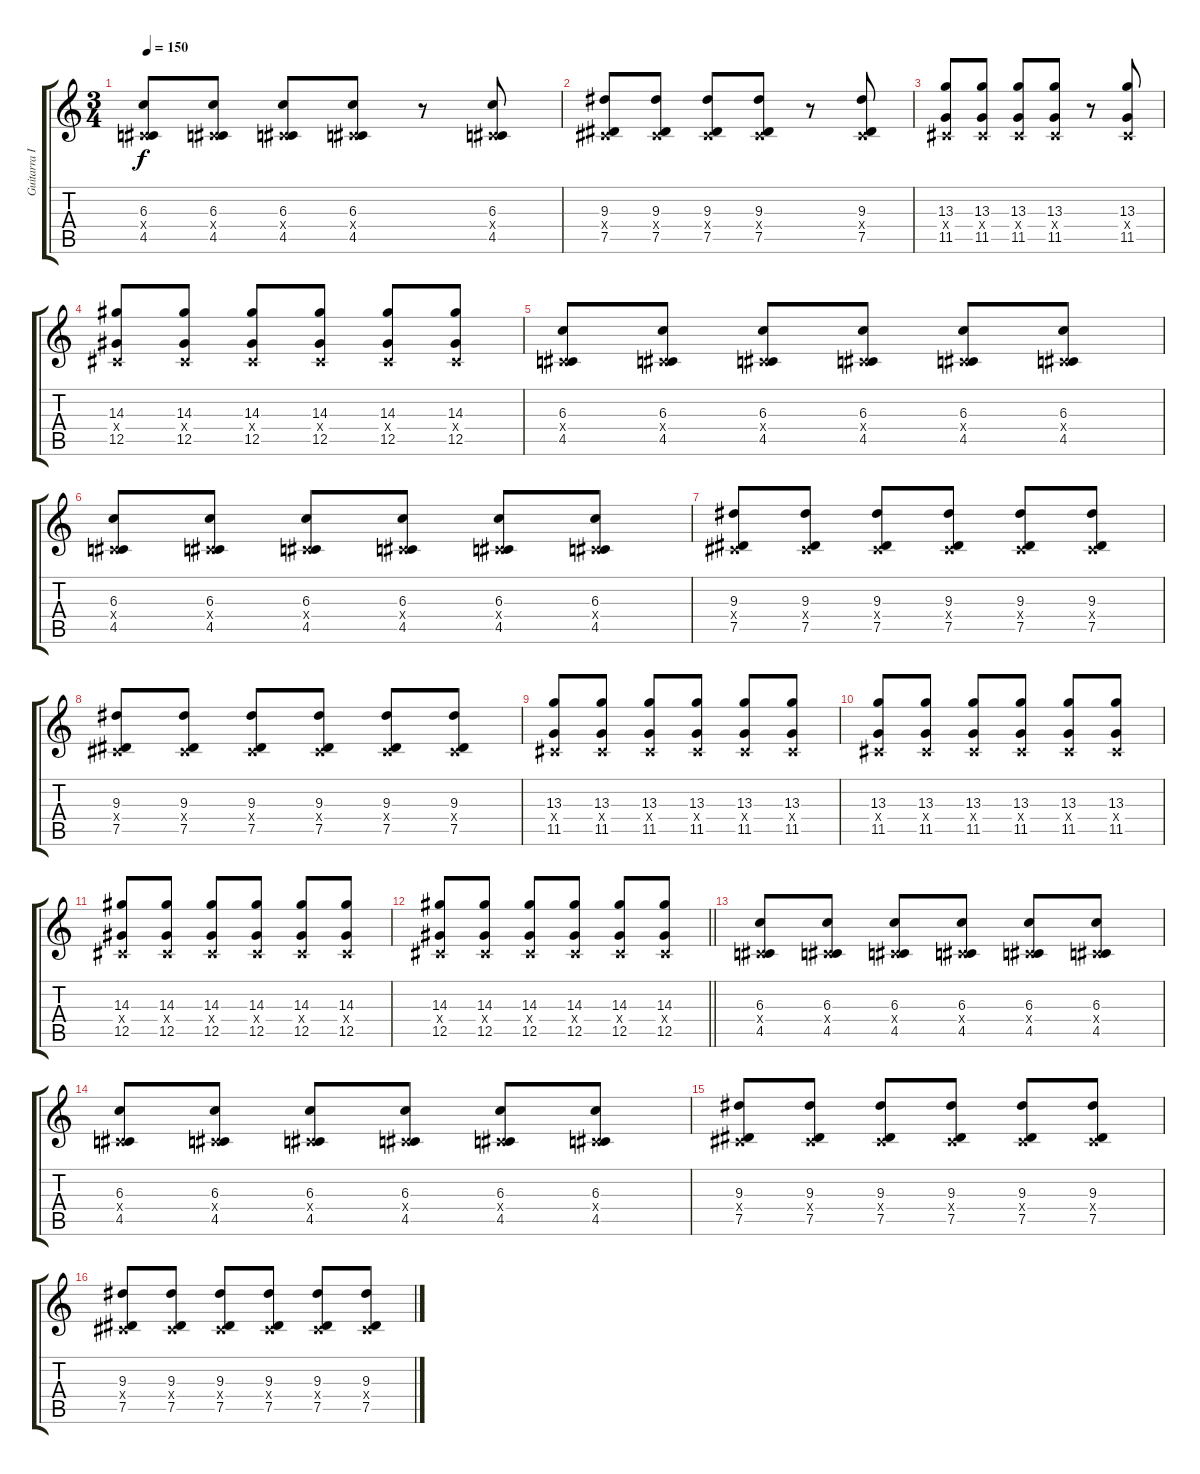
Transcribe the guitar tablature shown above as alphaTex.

\track ("Guitarra I" "Guitarra I") {instrument distortionguitar}
\staff {score tabs}
\tuning (Eb4 Bb3 Gb3 Db3 Ab2 Db2) {hide}
\ts (3 4)
\tempo 150
\clef g2
\ks c
(6.3 0.4{x} 4.5).8{dy f} (6.3 0.4{x} 4.5).8 (6.3 0.4{x} 4.5).8 (6.3 0.4{x} 4.5).8 r.8 (6.3 0.4{x} 4.5).8 |
(9.3 0.4{x} 7.5).8 (9.3 0.4{x} 7.5).8 (9.3 0.4{x} 7.5).8 (9.3 0.4{x} 7.5).8 r.8 (9.3 0.4{x} 7.5).8 |
(13.3 0.4{x} 11.5).8 (13.3 0.4{x} 11.5).8 (13.3 0.4{x} 11.5).8 (13.3 0.4{x} 11.5).8 r.8 (13.3 0.4{x} 11.5).8 |
(14.3 0.4{x} 12.5).8 (14.3 0.4{x} 12.5).8 (14.3 0.4{x} 12.5).8 (14.3 0.4{x} 12.5).8 (14.3 0.4{x} 12.5).8 (14.3 0.4{x} 12.5).8 |
(6.3 0.4{x} 4.5).8 (6.3 0.4{x} 4.5).8 (6.3 0.4{x} 4.5).8 (6.3 0.4{x} 4.5).8 (6.3 0.4{x} 4.5).8 (6.3 0.4{x} 4.5).8 |
(6.3 0.4{x} 4.5).8 (6.3 0.4{x} 4.5).8 (6.3 0.4{x} 4.5).8 (6.3 0.4{x} 4.5).8 (6.3 0.4{x} 4.5).8 (6.3 0.4{x} 4.5).8 |
(9.3 0.4{x} 7.5).8 (9.3 0.4{x} 7.5).8 (9.3 0.4{x} 7.5).8 (9.3 0.4{x} 7.5).8 (9.3 0.4{x} 7.5).8 (9.3 0.4{x} 7.5).8 |
(9.3 0.4{x} 7.5).8 (9.3 0.4{x} 7.5).8 (9.3 0.4{x} 7.5).8 (9.3 0.4{x} 7.5).8 (9.3 0.4{x} 7.5).8 (9.3 0.4{x} 7.5).8 |
(13.3 0.4{x} 11.5).8 (13.3 0.4{x} 11.5).8 (13.3 0.4{x} 11.5).8 (13.3 0.4{x} 11.5).8 (13.3 0.4{x} 11.5).8 (13.3 0.4{x} 11.5).8 |
(13.3 0.4{x} 11.5).8 (13.3 0.4{x} 11.5).8 (13.3 0.4{x} 11.5).8 (13.3 0.4{x} 11.5).8 (13.3 0.4{x} 11.5).8 (13.3 0.4{x} 11.5).8 |
(14.3 0.4{x} 12.5).8 (14.3 0.4{x} 12.5).8 (14.3 0.4{x} 12.5).8 (14.3 0.4{x} 12.5).8 (14.3 0.4{x} 12.5).8 (14.3 0.4{x} 12.5).8 |
\barLineRight lightlight
(14.3 0.4{x} 12.5).8 (14.3 0.4{x} 12.5).8 (14.3 0.4{x} 12.5).8 (14.3 0.4{x} 12.5).8 (14.3 0.4{x} 12.5).8 (14.3 0.4{x} 12.5).8 |
(6.3 0.4{x} 4.5).8 (6.3 0.4{x} 4.5).8 (6.3 0.4{x} 4.5).8 (6.3 0.4{x} 4.5).8 (6.3 0.4{x} 4.5).8 (6.3 0.4{x} 4.5).8 |
(6.3 0.4{x} 4.5).8 (6.3 0.4{x} 4.5).8 (6.3 0.4{x} 4.5).8 (6.3 0.4{x} 4.5).8 (6.3 0.4{x} 4.5).8 (6.3 0.4{x} 4.5).8 |
(9.3 0.4{x} 7.5).8 (9.3 0.4{x} 7.5).8 (9.3 0.4{x} 7.5).8 (9.3 0.4{x} 7.5).8 (9.3 0.4{x} 7.5).8 (9.3 0.4{x} 7.5).8 |
(9.3 0.4{x} 7.5).8 (9.3 0.4{x} 7.5).8 (9.3 0.4{x} 7.5).8 (9.3 0.4{x} 7.5).8 (9.3 0.4{x} 7.5).8 (9.3 0.4{x} 7.5).8
